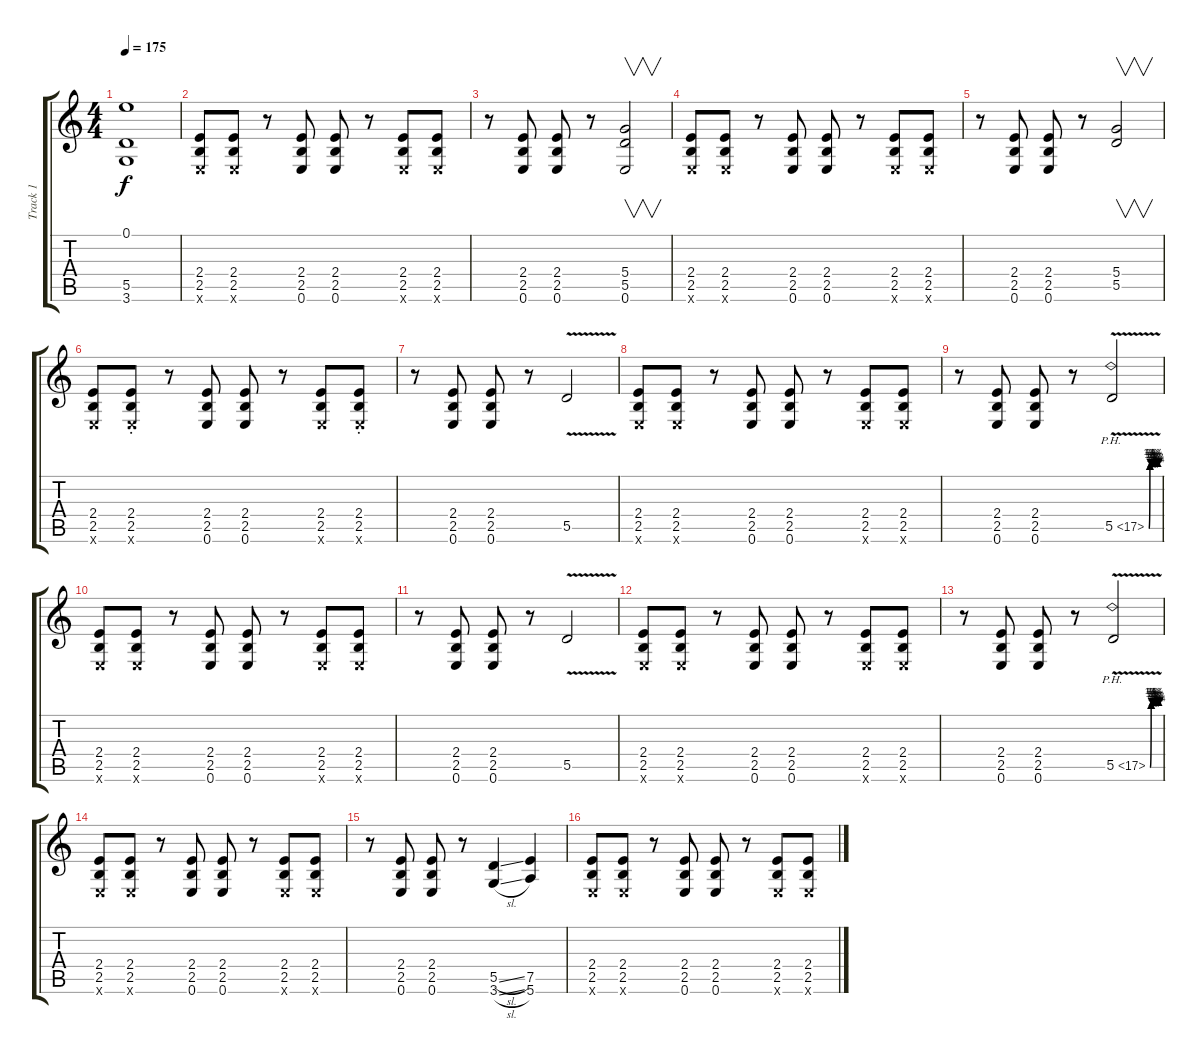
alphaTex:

\track ("Track 1" "Track 1") {instrument distortionguitar}
\staff {score tabs}
\tuning (E4 B3 G3 D3 A2 E2) {hide}
\ts (4 4)
\tempo 175
\clef g2
\ks c
(0.1 5.5{t} 3.6{t}).1{dy f} |
(2.4 2.5 0.6{x}).8 (2.4 2.5 0.6{x}).8 r.8 (2.4 2.5 0.6).8 (2.4 2.5 0.6).8 r.8 (2.4 2.5 0.6{x}).8 (2.4 2.5 0.6{x}).8 |
r.8 (2.4 2.5 0.6).8 (2.4 2.5 0.6).8 r.8 (5.4 5.5 0.6).2{v} |
(2.4 2.5 0.6{x}).8 (2.4 2.5 0.6{x}).8 r.8 (2.4 2.5 0.6).8 (2.4 2.5 0.6).8 r.8 (2.4 2.5 0.6{x}).8 (2.4 2.5 0.6{x}).8 |
r.8 (2.4 2.5 0.6).8 (2.4 2.5 0.6).8 r.8 (5.4 5.5).2{v} |
(2.4 2.5 0.6{x}).8 (2.4 2.5{st} 0.6{x}).8 r.8 (2.4 2.5 0.6).8 (2.4 2.5 0.6).8 r.8 (2.4 2.5 0.6{x}).8 (2.4 2.5{st} 0.6{x}).8 |
r.8 (2.4 2.5 0.6).8 (2.4 2.5 0.6).8 r.8 5.5{v}.2 |
(2.4 2.5 0.6{x}).8 (2.4 2.5 0.6{x}).8 r.8 (2.4 2.5 0.6).8 (2.4 2.5 0.6).8 r.8 (2.4 2.5 0.6{x}).8 (2.4 2.5 0.6{x}).8 |
r.8 (2.4 2.5 0.6).8 (2.4 2.5 0.6).8 r.8 5.5{be (custom 0 0 6 2 10 1 15 2 20 1 25 2 30 1 35 2 40 1 45 2 50 1 54 2 60 1) ph 12 v}.2 |
(2.4 2.5 0.6{x}).8 (2.4 2.5 0.6{x}).8 r.8 (2.4 2.5 0.6).8 (2.4 2.5 0.6).8 r.8 (2.4 2.5 0.6{x}).8 (2.4 2.5 0.6{x}).8 |
r.8 (2.4 2.5 0.6).8 (2.4 2.5 0.6).8 r.8 5.5{v}.2 |
(2.4 2.5 0.6{x}).8 (2.4 2.5 0.6{x}).8 r.8 (2.4 2.5 0.6).8 (2.4 2.5 0.6).8 r.8 (2.4 2.5 0.6{x}).8 (2.4 2.5 0.6{x}).8 |
r.8 (2.4 2.5 0.6).8 (2.4 2.5 0.6).8 r.8 5.5{be (custom 0 0 6 2 10 1 15 2 20 1 25 2 30 1 35 2 40 1 45 2 50 1 54 2 60 1) ph 12 v}.2 |
(2.4 2.5 0.6{x}).8 (2.4 2.5 0.6{x}).8 r.8 (2.4 2.5 0.6).8 (2.4 2.5 0.6).8 r.8 (2.4 2.5 0.6{x}).8 (2.4 2.5 0.6{x}).8 |
r.8 (2.4 2.5 0.6).8 (2.4 2.5 0.6).8 r.8 (5.5{sl} 3.6{sl}).4 (7.5 5.6).4 |
(2.4 2.5 0.6{x}).8 (2.4 2.5 0.6{x}).8 r.8 (2.4 2.5 0.6).8 (2.4 2.5 0.6).8 r.8 (2.4 2.5 0.6{x}).8 (2.4 2.5 0.6{x}).8
